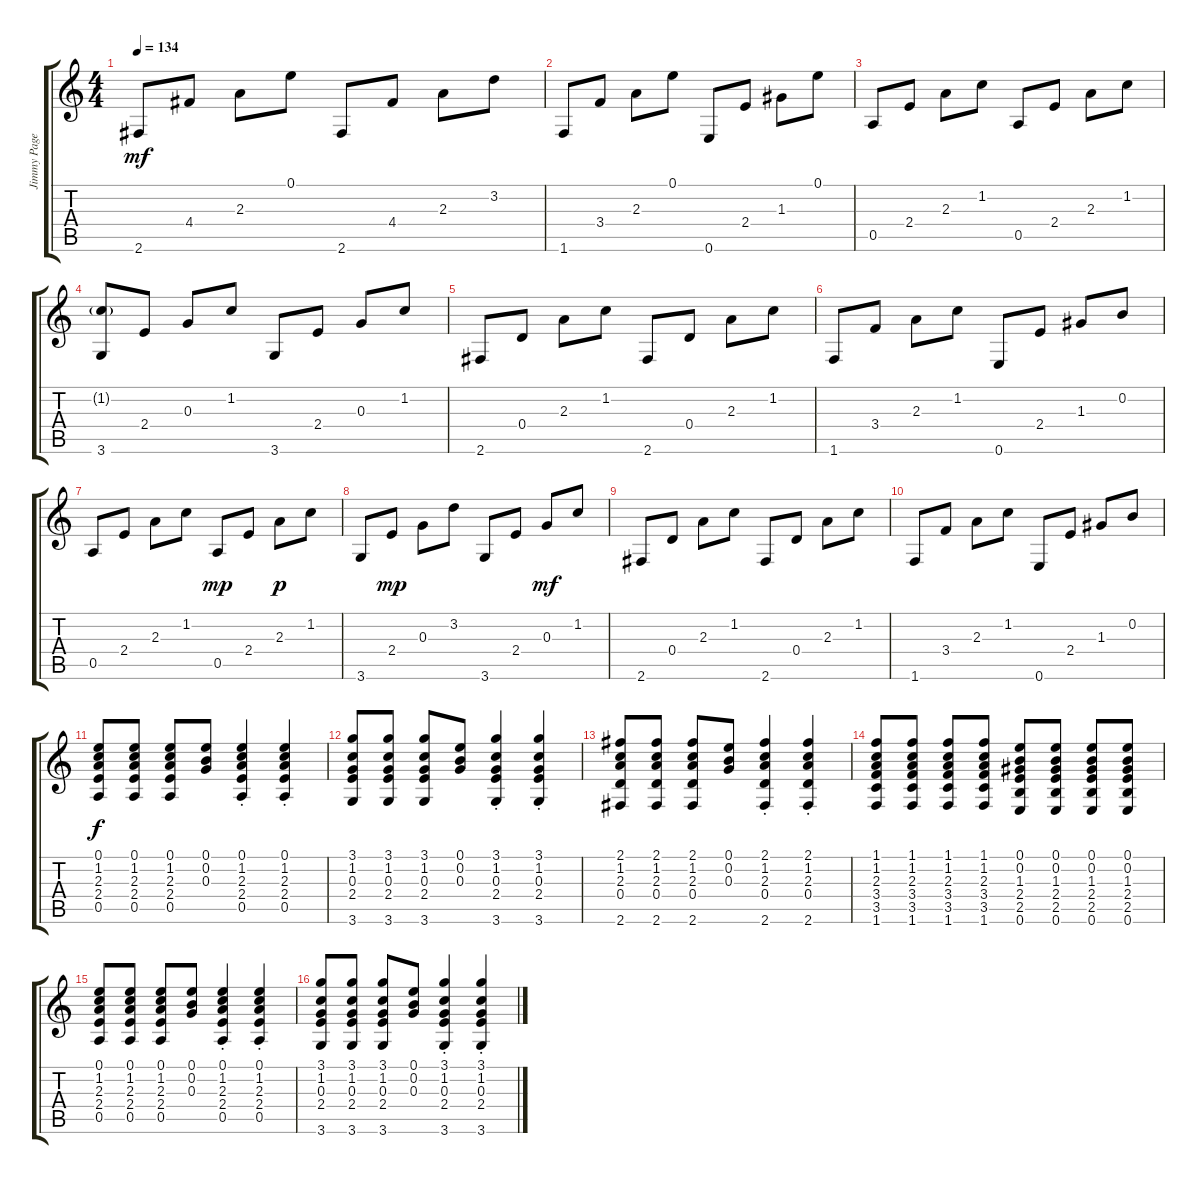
\track ("Jimmy Page - Guitar" "Jimmy Page") {instrument overdrivenguitar}
\staff {score tabs}
\tuning (E4 B3 G3 D3 A2 E2) {hide}
\ts (4 4)
\tempo 134
\clef g2
\ks c
2.6.8{dy mf} 4.4.8 2.3.8 0.1.8 2.6.8 4.4.8 2.3.8 3.2.8 |
1.6.8 3.4.8 2.3.8 0.1.8 0.6.8 2.4.8 1.3.8 0.1.8 |
0.5.8 2.4.8 2.3.8 1.2.8 0.5.8 2.4.8 2.3.8 1.2.8 |
(1.2{g} 3.6).8 2.4.8 0.3.8 1.2.8 3.6.8 2.4.8 0.3.8 1.2.8 |
2.6.8 0.4.8 2.3.8 1.2.8 2.6.8 0.4.8 2.3.8 1.2.8 |
1.6.8 3.4.8 2.3.8 1.2.8 0.6.8 2.4.8 1.3.8 0.2.8 |
0.5.8 2.4.8 2.3.8 1.2.8 0.5.8{dy mp} 2.4.8 2.3.8{dy p} 1.2.8 |
3.6.8 2.4.8{dy mp} 0.3.8 3.2.8 3.6.8 2.4.8 0.3.8{dy mf} 1.2.8 |
2.6.8 0.4.8 2.3.8 1.2.8 2.6.8 0.4.8 2.3.8 1.2.8 |
1.6.8 3.4.8 2.3.8 1.2.8 0.6.8 2.4.8 1.3.8 0.2.8 |
(0.1 1.2 2.3 2.4 0.5).8{dy f} (0.1 1.2 2.3 2.4 0.5).8 (0.1 1.2 2.3 2.4 0.5).8 (0.1 0.2 0.3).8 (0.1{st} 1.2{st} 2.3{st} 2.4{st} 0.5{st}).4 (0.1{st} 1.2{st} 2.3{st} 2.4{st} 0.5{st}).4 |
(3.1 1.2 0.3 2.4 3.6).8 (3.1 1.2 0.3 2.4 3.6).8 (3.1 1.2 0.3 2.4 3.6).8 (0.1 0.2 0.3).8 (3.1{st} 1.2{st} 0.3{st} 2.4{st} 3.6{st}).4 (3.1{st} 1.2{st} 0.3{st} 2.4{st} 3.6{st}).4 |
(2.1 1.2 2.3 0.4 2.6).8 (2.1 1.2 2.3 0.4 2.6).8 (2.1 1.2 2.3 0.4 2.6).8 (0.1 0.2 0.3).8 (2.1{st} 1.2{st} 2.3{st} 0.4{st} 2.6{st}).4 (2.1{st} 1.2{st} 2.3{st} 0.4{st} 2.6{st}).4 |
(1.1 1.2 2.3 3.4 3.5 1.6).8 (1.1 1.2 2.3 3.4 3.5 1.6).8 (1.1 1.2 2.3 3.4 3.5 1.6).8 (1.1 1.2 2.3 3.4 3.5 1.6).8 (0.1 0.2 1.3 2.4 2.5 0.6).8 (0.1 0.2 1.3 2.4 2.5 0.6).8 (0.1 0.2 1.3 2.4 2.5 0.6).8 (0.1 0.2 1.3 2.4 2.5 0.6).8 |
(0.1 1.2 2.3 2.4 0.5).8 (0.1 1.2 2.3 2.4 0.5).8 (0.1 1.2 2.3 2.4 0.5).8 (0.1 0.2 0.3).8 (0.1{st} 1.2{st} 2.3{st} 2.4{st} 0.5{st}).4 (0.1{st} 1.2{st} 2.3{st} 2.4{st} 0.5{st}).4 |
(3.1 1.2 0.3 2.4 3.6).8 (3.1 1.2 0.3 2.4 3.6).8 (3.1 1.2 0.3 2.4 3.6).8 (0.1 0.2 0.3).8 (3.1{st} 1.2{st} 0.3{st} 2.4{st} 3.6{st}).4 (3.1{st} 1.2{st} 0.3{st} 2.4{st} 3.6{st}).4
